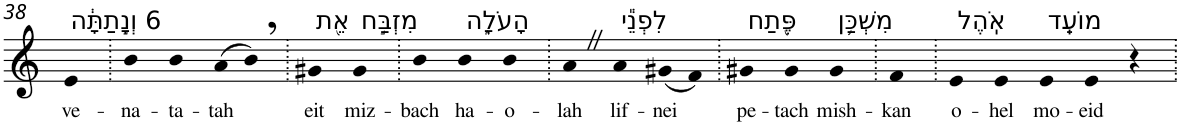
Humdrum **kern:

**kern	**text
*part1	*part1
*staff1	*staff1
*I"Piano	*
*I'Pno	*
!!LO:PB:g=z
*clefG2	*
*k[]	*
=38	=38
!LO:TX:a:t=6 וְנָ֣תַתָּ֔ה	!
!	!LO:LY:b
4e	ve-
=39.	=39.
!	!LO:LY:b
4b	-na-
!	!LO:LY:b
4b	-ta-
!	!LO:LY:b
(8a	-tah
8b,)	.
=40.	=40.
!LO:TX:a:t=אֵ֖ת	!
!	!LO:LY:b
4g#X	eit
!LO:TX:a:t=מִזְבַּ֣ח	!
!	!LO:LY:b
4g#	miz-
=41.	=41.
!	!LO:LY:b
4b	-bach
!LO:TX:a:t=הָעֹלָ֑ה	!
!	!LO:LY:b
4b	ha-
!	!LO:LY:b
4b	-o-
=42.	=42.
!	!LO:LY:b
4aZ	-lah
!LO:TX:a:t=לִפְנֵ֕י	!
!	!LO:LY:b
4a	lif-
!	!LO:LY:b
(8g#X	-nei
8f)	.
=43.	=43.
!LO:TX:a:t=פֶּ֖תַח	!
!	!LO:LY:b
4g#X	pe-
!	!LO:LY:b
4g#	-tach
!LO:TX:a:t=מִשְׁכַּ֥ן	!
!	!LO:LY:b
4g#	mish-
=44.	=44.
!	!LO:LY:b
4f	-kan
=45.	=45.
!LO:TX:a:t=אֹֽהֶל	!
!	!LO:LY:b
4e	o-
!	!LO:LY:b
4e	-hel
!LO:TX:a:t=מוֹעֵֽד	!
!	!LO:LY:b
4e	mo-
!	!LO:LY:b
4e	-eid
4r	.
=.	=.
*-	*-
